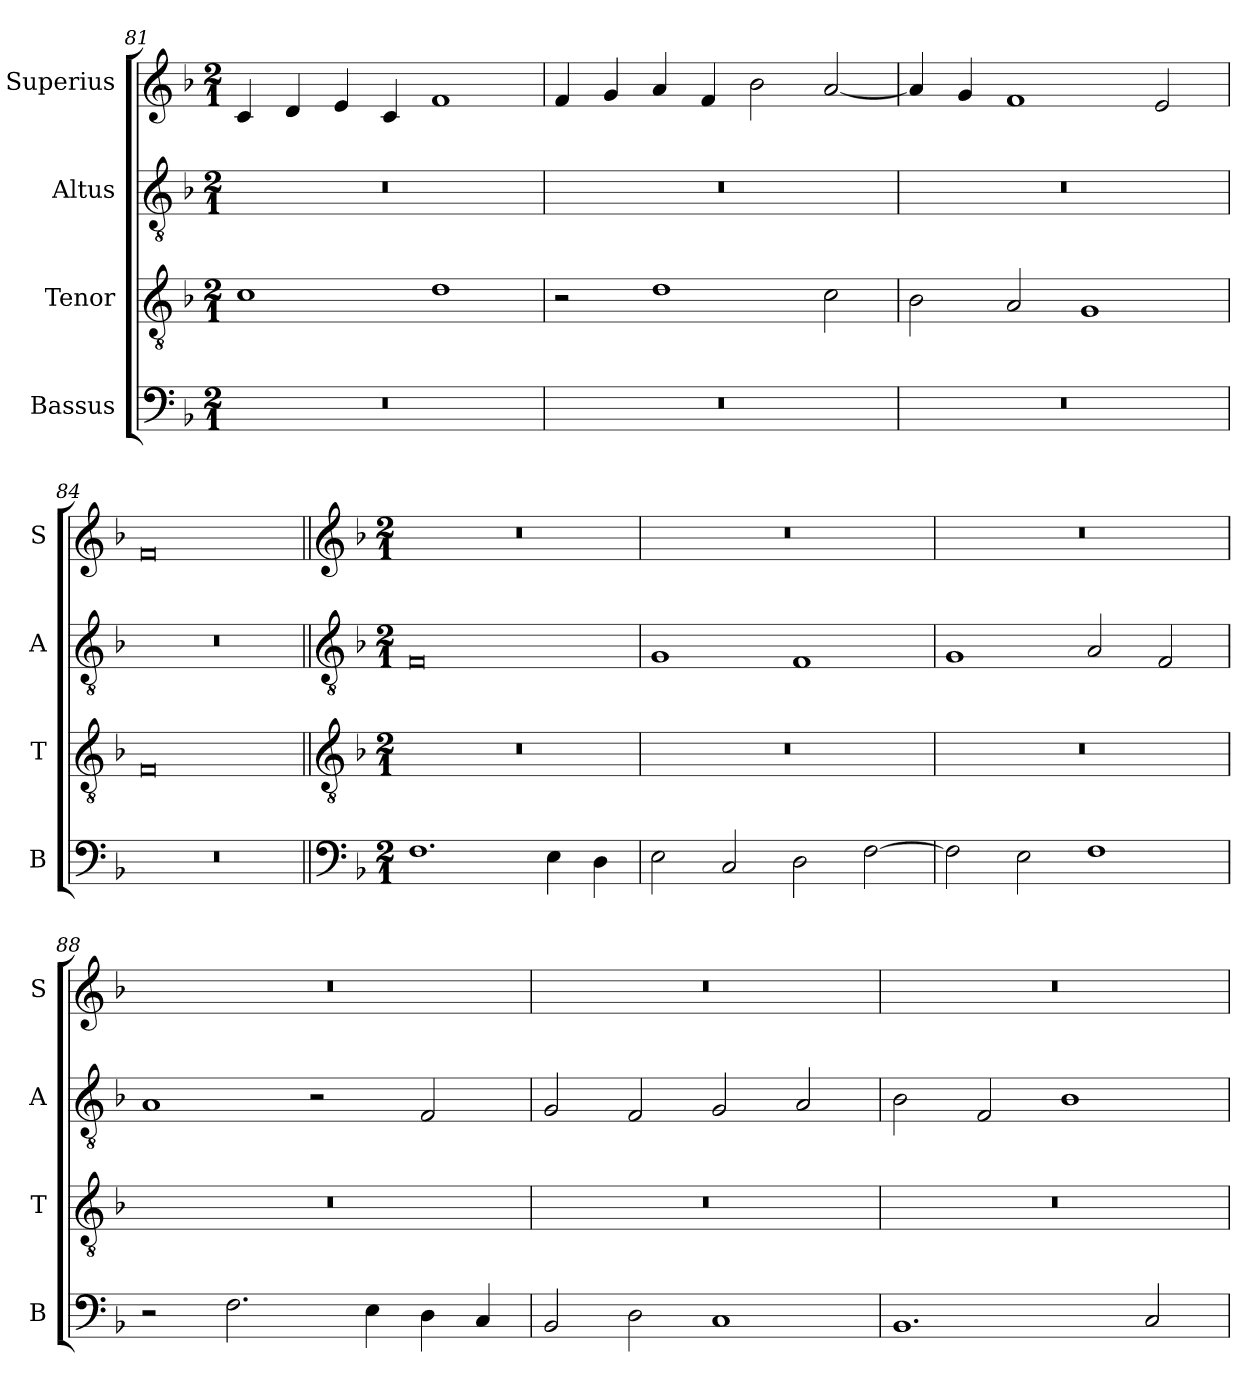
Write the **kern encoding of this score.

**kern	**kern	**kern	**kern
*part4	*part3	*part2	*part1
*staff4	*staff3	*staff2	*staff1
*I"Bassus	*I"Tenor	*I"Altus	*I"Superius
*I'B	*I'T	*I'A	*I'S
*clefF4	*clefGv2	*clefGv2	*clefG2
*k[b-]	*k[b-]	*k[b-]	*k[b-]
*M2/1	*M2/1	*M2/1	*M2/1
=81	=81	=81	=81
0r	1c	0r	4c/
.	.	.	4d/
.	.	.	4e/
.	.	.	4c/
.	1d	.	1f
=82	=82	=82	=82
0r	2r	0r	4f/
.	.	.	4g/
.	1d	.	4a/
.	.	.	4f/
.	.	.	2b-\
.	2c\	.	[2a/
=83	=83	=83	=83
0r	2B-\	0r	4a/]
.	.	.	4g/
.	2A/	.	1f
.	1G	.	.
.	.	.	2e/
=84	=84	=84	=84
0r	0F	0r	0f
!!LO:LB:g=z
=85||	=85||	=85||	=85||
*clefF4	*clefGv2	*clefGv2	*clefG2
*k[b-]	*k[b-]	*k[b-]	*k[b-]
*M2/1	*M2/1	*M2/1	*M2/1
1.F	0r	0F	0r
4E\	.	.	.
4D\	.	.	.
=86	=86	=86	=86
2E\	0r	1G	0r
2C/	.	.	.
2D\	.	1F	.
[2F\	.	.	.
=87	=87	=87	=87
2F\]	0r	1G	0r
2E\	.	.	.
1F	.	2A/	.
.	.	2F/	.
=88	=88	=88	=88
2r	0r	1A	0r
2.F\	.	.	.
.	.	2r	.
4E\	.	.	.
4D\	.	2F/	.
4C/	.	.	.
=89	=89	=89	=89
2BB-/	0r	2G/	0r
2D\	.	2F/	.
1C	.	2G/	.
.	.	2A/	.
=90	=90	=90	=90
1.BB-	0r	2B-\	0r
.	.	2F/	.
.	.	1B-	.
2C/	.	.	.
=	=	=	=
*-	*-	*-	*-
